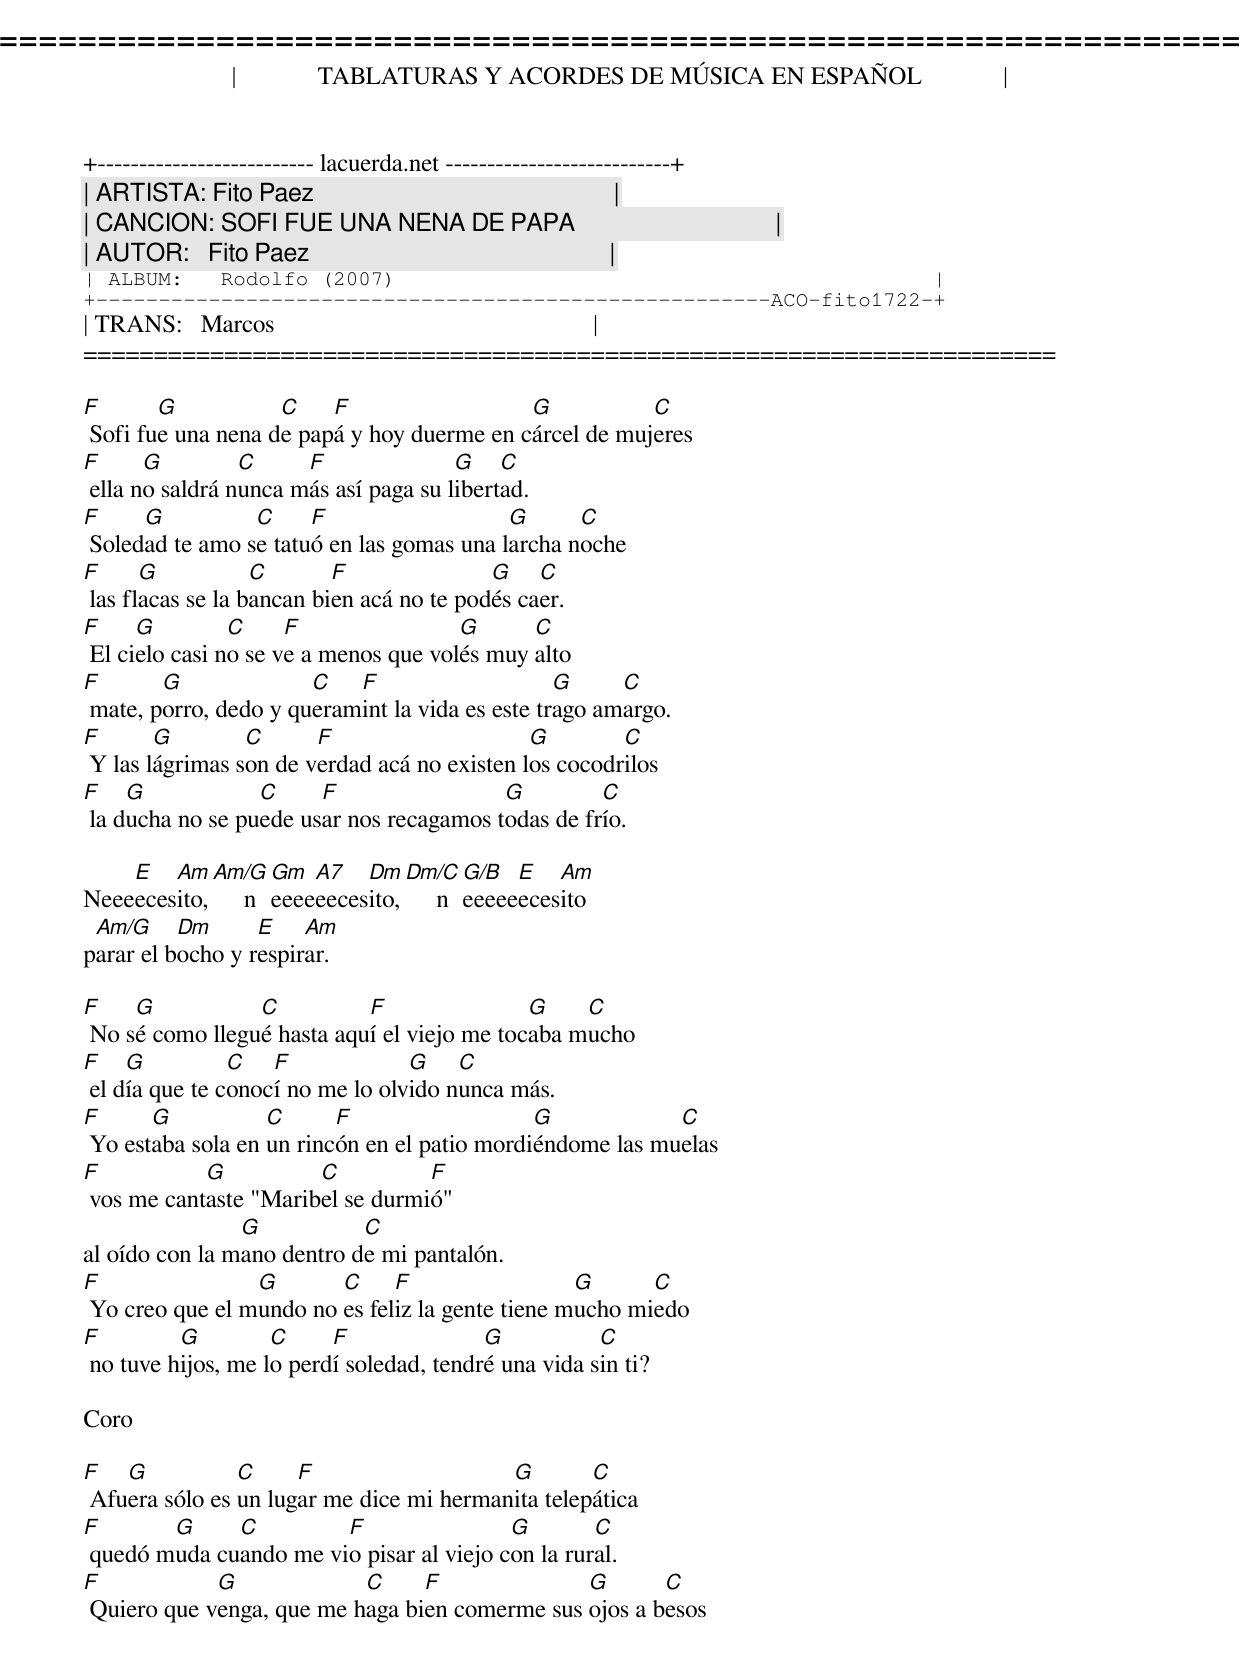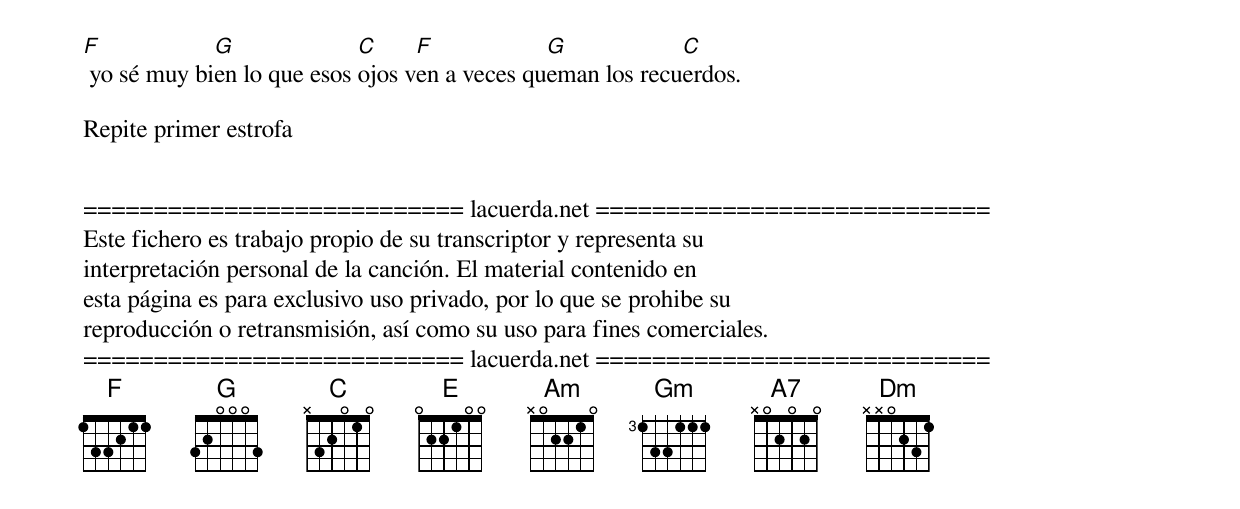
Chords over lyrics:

=====================================================================
|             TABLATURAS Y ACORDES DE MÚSICA EN ESPAÑOL             |
+-------------------------- lacuerda.net ---------------------------+
| ARTISTA: Fito Paez                                                |
| CANCION: SOFI FUE UNA NENA DE PAPA                                |
| AUTOR:   Fito Paez                                                |
| ALBUM:   Rodolfo (2007)                                           |
+------------------------------------------------------ACO-fito1722-+
| TRANS:   Marcos                                                   |
=====================================================================

F       G           C    F                  G           C
 Sofi fue una nena de papá y hoy duerme en cárcel de mujeres
F      G         C     F               G    C
 ella no saldrá nunca más así paga su libertad.
F     G          C     F                   G      C
 Soledad te amo se tatuó en las gomas una larcha noche
F      G           C       F               G    C
 las flacas se la bancan bien acá no te podés caer.
F     G         C     F                G      C
 El cielo casi no se ve a menos que volés muy alto
F       G              C   F                     G     C
 mate, porro, dedo y queramint la vida es este trago amargo.
F       G        C      F                     G        C
 Y las lágrimas son de verdad acá no existen los cocodrilos
F    G            C     F                 G         C
 la ducha no se puede usar nos recagamos todas de frío.

    E   Am  Am/G  Gm  A7   Dm  Dm/C  G/B  E   Am
Neeeecesito,     neeeeeecesito,     neeeeeecesito
 Am/G     Dm      E    Am
parar el bocho y respirar.

F    G           C          F                G    C
 No sé como llegué hasta aquí el viejo me tocaba mucho
F    G          C   F             G    C
 el día que te conocí no me lo olvido nunca más.
F      G           C      F                   G            C
 Yo estaba sola en un rincón en el patio mordiéndome las muelas
F           G          C          F
 vos me cantaste "Maribel se durmió"
                G           C
al oído con la mano dentro de mi pantalón.
F                G       C     F                  G      C
 Yo creo que el mundo no es feliz la gente tiene mucho miedo
F         G         C     F               G           C
 no tuve hijos, me lo perdí soledad, tendré una vida sin ti?

Coro

F   G           C     F                   G        C
 Afuera sólo es un lugar me dice mi hermanita telepática
F       G     C         F                 G        C
 quedó muda cuando me vio pisar al viejo con la rural.
F            G             C     F              G       C
 Quiero que venga, que me haga bien comerme sus ojos a besos
F            G              C     F            G            C
 yo sé muy bien lo que esos ojos ven a veces queman los recuerdos.

Repite primer estrofa


=========================== lacuerda.net ============================
Este fichero es trabajo propio de su transcriptor y representa su
interpretación personal de la canción. El material contenido en
esta página es para exclusivo uso privado, por lo que se prohibe su
reproducción o retransmisión, así como su uso para fines comerciales.
=========================== lacuerda.net ============================
